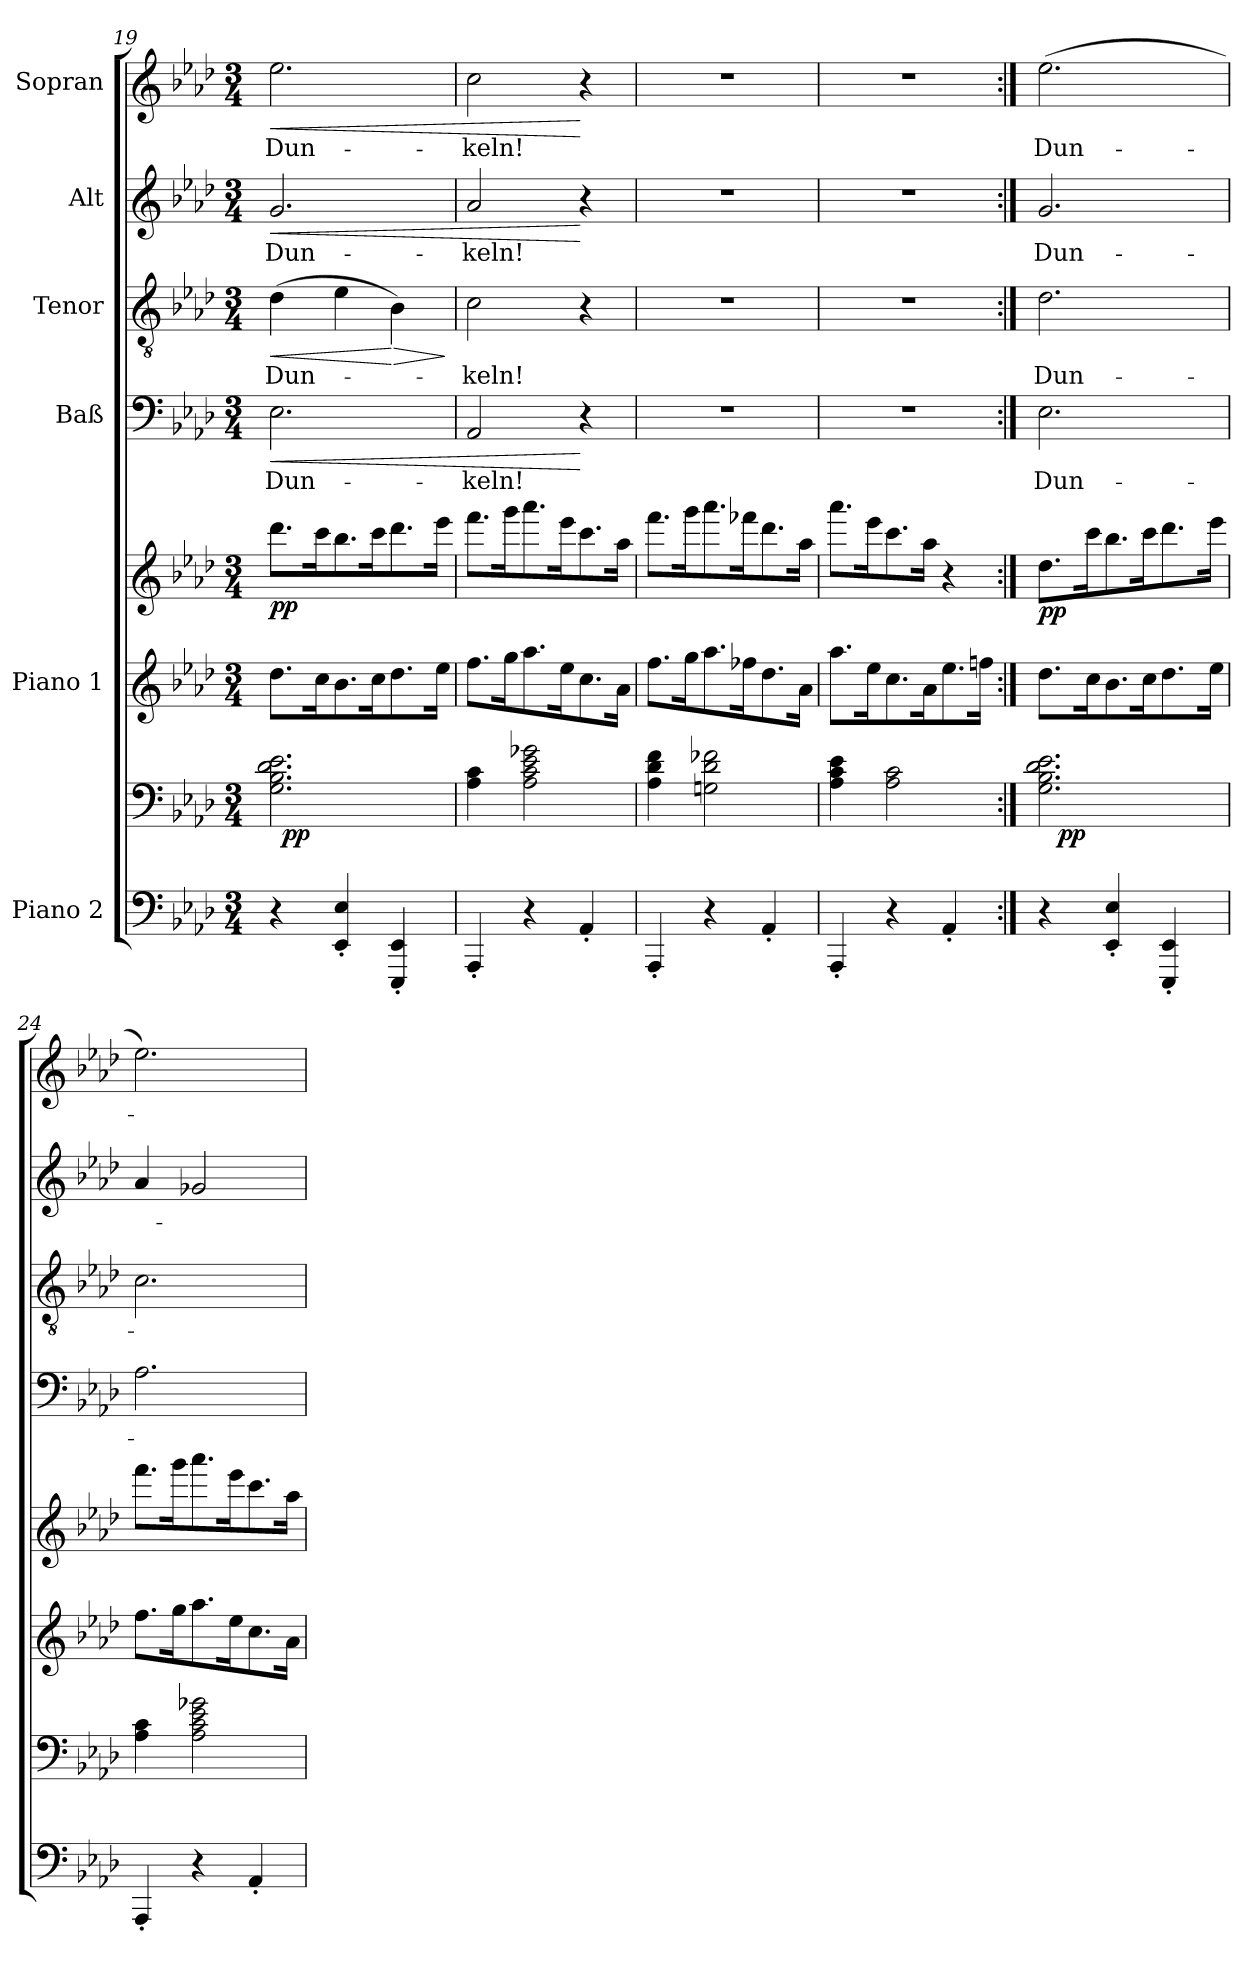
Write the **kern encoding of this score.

**kern	**kern	**dynam	**kern	**kern	**dynam	**kern	**text	**dynam	**kern	**text	**dynam	**kern	**text	**dynam	**kern	**text	**dynam
*part6	*part6	*part6	*part5	*part5	*part5	*part4	*part4	*part4	*part3	*part3	*part3	*part2	*part2	*part2	*part1	*part1	*part1
*staff8	*staff7	*staff7/8	*staff6	*staff5	*staff5/6	*staff4	*staff4	*staff4	*staff3	*staff3	*staff3	*staff2	*staff2	*staff2	*staff1	*staff1	*staff1
*I"Piano 2	*	*	*I"Piano 1	*	*	*I"Baß	*	*	*I"Tenor	*	*	*I"Alt	*	*	*I"Sopran	*	*
!!LO:PB:g=z
*clefF4	*clefF4	*	*clefG2	*clefG2	*	*clefF4	*	*	*clefGv2	*	*	*clefG2	*	*	*clefG2	*	*
*k[b-e-a-d-]	*k[b-e-a-d-]	*	*k[b-e-a-d-]	*k[b-e-a-d-]	*	*k[b-e-a-d-]	*	*	*k[b-e-a-d-]	*	*	*k[b-e-a-d-]	*	*	*k[b-e-a-d-]	*	*
*A-:	*A-:	*	*A-:	*A-:	*	*A-:	*	*	*A-:	*	*	*A-:	*	*	*A-:	*	*
*M3/4	*M3/4	*	*M3/4	*M3/4	*	*M3/4	*	*	*M3/4	*	*	*M3/4	*	*	*M3/4	*	*
=19	=19	=19	=19	=19	=19	=19	=19	=19	=19	=19	=19	=19	=19	=19	=19	=19	=19
!	!	!	!	!	!	!	!	!LO:HP:b	!	!	!	!	!	!	!	!	!
!	!	!	!	!	!	!	!	!LO:HP:n=1:b	!	!	!LO:HP:b	!	!	!LO:HP:b	!	!	!
!	!	!	!	!	!	!	!	!	!	!	!	!	!	!LO:HP:n=1:b	!	!	!LO:HP:b
!	!	!	!	!	!LO:DY:b	!	!	!	!	!	!	!	!	!	!	!	!LO:HP:n=1:b
*	*^	*	*	*	*	*	*	*	*	*	*	*	*	*	*	*	*
4r	2.G\ 2.B-\ 2.d-\ 2.e-\	32ryy	.	8.dd-\L	8.ddd-\L	pp	2.E-\	Dun-	< >	(4d-\	Dun-	<	2.g/	Dun-	< >	2.ee-\	Dun-	< >
!	!	!	!LO:DY:b	!	!	!	!	!	!	!	!	!	!	!	!	!	!	!
.	.	2ryy	pp	.	.	.	.	.	.	.	.	.	.	.	.	.	.	.
.	.	.	.	16cc\k	16ccc\k	.	.	.	.	.	.	.	.	.	.	.	.	.
4EE-/'< 4E-/'<	.	.	.	8.b-\	8.bb-\	.	.	.	.	4e-\	.	.	.	.	.	.	.	.
.	.	.	.	16cc\k	16ccc\k	.	.	.	.	.	.	.	.	.	.	.	.	.
!	!	!	!	!	!	!	!	!	!	!	!	!LO:HP:n=1:b	!	!	!	!	!	!
4EEE-/'< 4EE-/'<	.	.	.	8.dd-\	8.ddd-\	.	.	.	.	4B-\)	.	[ >	.	.	.	.	.	.
.	.	8..ryy	.	.	.	.	.	.	.	.	.	.	.	.	.	.	.	.
.	.	.	.	16ee-\Jk	16eee-\Jk	.	.	.	.	.	.	.	.	.	.	.	.	.
.	.	.	.	.	.	.	.	.	.	.	.	]	.	.	.	.	.	.
*	*v	*v	*	*	*	*	*	*	*	*	*	*	*	*	*	*	*	*
=20	=20	=20	=20	=20	=20	=20	=20	=20	=20	=20	=20	=20	=20	=20	=20	=20	=20
4AAA-'</	4A-\ 4c\	.	8.ff\L	8.fff\L	.	2AA-/	-keln!	.	2c\	-keln!	.	2a-/	-keln!	.	2cc\	-keln!	.
.	.	.	16gg\k	16ggg\k	.	.	.	.	.	.	.	.	.	.	.	.	.
4r	2A-\ 2c\ 2e-\ 2g-X\	.	8.aa-\	8.aaa-\	.	.	.	.	.	.	.	.	.	.	.	.	.
.	.	.	16ee-\k	16eee-\k	.	.	.	.	.	.	.	.	.	.	.	.	.
4AA-'</	.	.	8.cc\	8.ccc\	.	4r	.	[	4r	.	.	4r	.	[	4r	.	[
.	.	.	16a-\Jk	16aa-\Jk	.	.	.	.	.	.	.	.	.	.	.	.	.
.	.	.	.	.	.	.	.	]	.	.	.	.	.	]	.	.	]
=21	=21	=21	=21	=21	=21	=21	=21	=21	=21	=21	=21	=21	=21	=21	=21	=21	=21
4AAA-'</	4A-\ 4d-\ 4f\	.	8.ff\L	8.fff\L	.	2.r	.	.	2.r	.	.	2.r	.	.	2.r	.	.
.	.	.	16gg\k	16ggg\k	.	.	.	.	.	.	.	.	.	.	.	.	.
4r	2Gn\ 2d-\ 2f-X\	.	8.aa-\	8.aaa-\	.	.	.	.	.	.	.	.	.	.	.	.	.
.	.	.	16ff-X\k	16fff-X\k	.	.	.	.	.	.	.	.	.	.	.	.	.
4AA-'</	.	.	8.dd-\	8.ddd-\	.	.	.	.	.	.	.	.	.	.	.	.	.
.	.	.	16a-\Jk	16aa-\Jk	.	.	.	.	.	.	.	.	.	.	.	.	.
=22	=22	=22	=22	=22	=22	=22	=22	=22	=22	=22	=22	=22	=22	=22	=22	=22	=22
4AAA-'</	4A-\ 4c\ 4e-\	.	8.aa-\L	8.aaa-\L	.	2.r	.	.	2.r	.	.	2.r	.	.	2.r	.	.
.	.	.	16ee-\k	16eee-\k	.	.	.	.	.	.	.	.	.	.	.	.	.
4r	2A-\ 2c\	.	8.cc\	8.ccc\	.	.	.	.	.	.	.	.	.	.	.	.	.
.	.	.	16a-\k	16aa-\Jk	.	.	.	.	.	.	.	.	.	.	.	.	.
4AA-'</	.	.	8.ee-\	4r	.	.	.	.	.	.	.	.	.	.	.	.	.
.	.	.	16ffn\Jk	.	.	.	.	.	.	.	.	.	.	.	.	.	.
!!LO:LB:g=z
=23:|!	=23:|!	=23:|!	=23:|!	=23:|!	=23:|!	=23:|!	=23:|!	=23:|!	=23:|!	=23:|!	=23:|!	=23:|!	=23:|!	=23:|!	=23:|!	=23:|!	=23:|!
!	!	!	!	!	!LO:DY:b	!	!	!	!	!	!	!	!	!	!	!	!
*	*^	*	*	*	*	*	*	*	*	*	*	*	*	*	*	*	*
4r	2.G\ 2.B-\ 2.d-\ 2.e-\	16ryy	.	8.dd-\L	8.dd-\L	pp	2.E-\	Dun-	.	2.d-\	Dun-	.	2.g/	Dun-	.	(2.ee-\	Dun-	.
!	!	!	!LO:DY:b	!	!	!	!	!	!	!	!	!	!	!	!	!	!	!
.	.	2ryy	pp	.	.	.	.	.	.	.	.	.	.	.	.	.	.	.
.	.	.	.	16cc\k	16ccc\k	.	.	.	.	.	.	.	.	.	.	.	.	.
4EE-/'< 4E-/'<	.	.	.	8.b-\	8.bb-\	.	.	.	.	.	.	.	.	.	.	.	.	.
.	.	.	.	16cc\k	16ccc\k	.	.	.	.	.	.	.	.	.	.	.	.	.
4EEE-/'< 4EE-/'<	.	.	.	8.dd-\	8.ddd-\	.	.	.	.	.	.	.	.	.	.	.	.	.
.	.	8.ryy	.	.	.	.	.	.	.	.	.	.	.	.	.	.	.	.
.	.	.	.	16ee-\Jk	16eee-\Jk	.	.	.	.	.	.	.	.	.	.	.	.	.
*	*v	*v	*	*	*	*	*	*	*	*	*	*	*	*	*	*	*	*
=24	=24	=24	=24	=24	=24	=24	=24	=24	=24	=24	=24	=24	=24	=24	=24	=24	=24
4AAA-'</	4A-\ 4c\	.	8.ff\L	8.fff\L	.	2.A-\	.	.	2.c\	.	.	4a-/	.	.	2.ee-\)	.	.
.	.	.	16gg\k	16ggg\k	.	.	.	.	.	.	.	.	.	.	.	.	.
4r	2A-\ 2c\ 2e-\ 2g-X\	.	8.aa-\	8.aaa-\	.	.	.	.	.	.	.	2g-X/	.	.	.	.	.
.	.	.	16ee-\k	16eee-\k	.	.	.	.	.	.	.	.	.	.	.	.	.
4AA-'</	.	.	8.cc\	8.ccc\	.	.	.	.	.	.	.	.	.	.	.	.	.
.	.	.	16a-\Jk	16aa-\Jk	.	.	.	.	.	.	.	.	.	.	.	.	.
=	=	=	=	=	=	=	=	=	=	=	=	=	=	=	=	=	=
*-	*-	*-	*-	*-	*-	*-	*-	*-	*-	*-	*-	*-	*-	*-	*-	*-	*-
